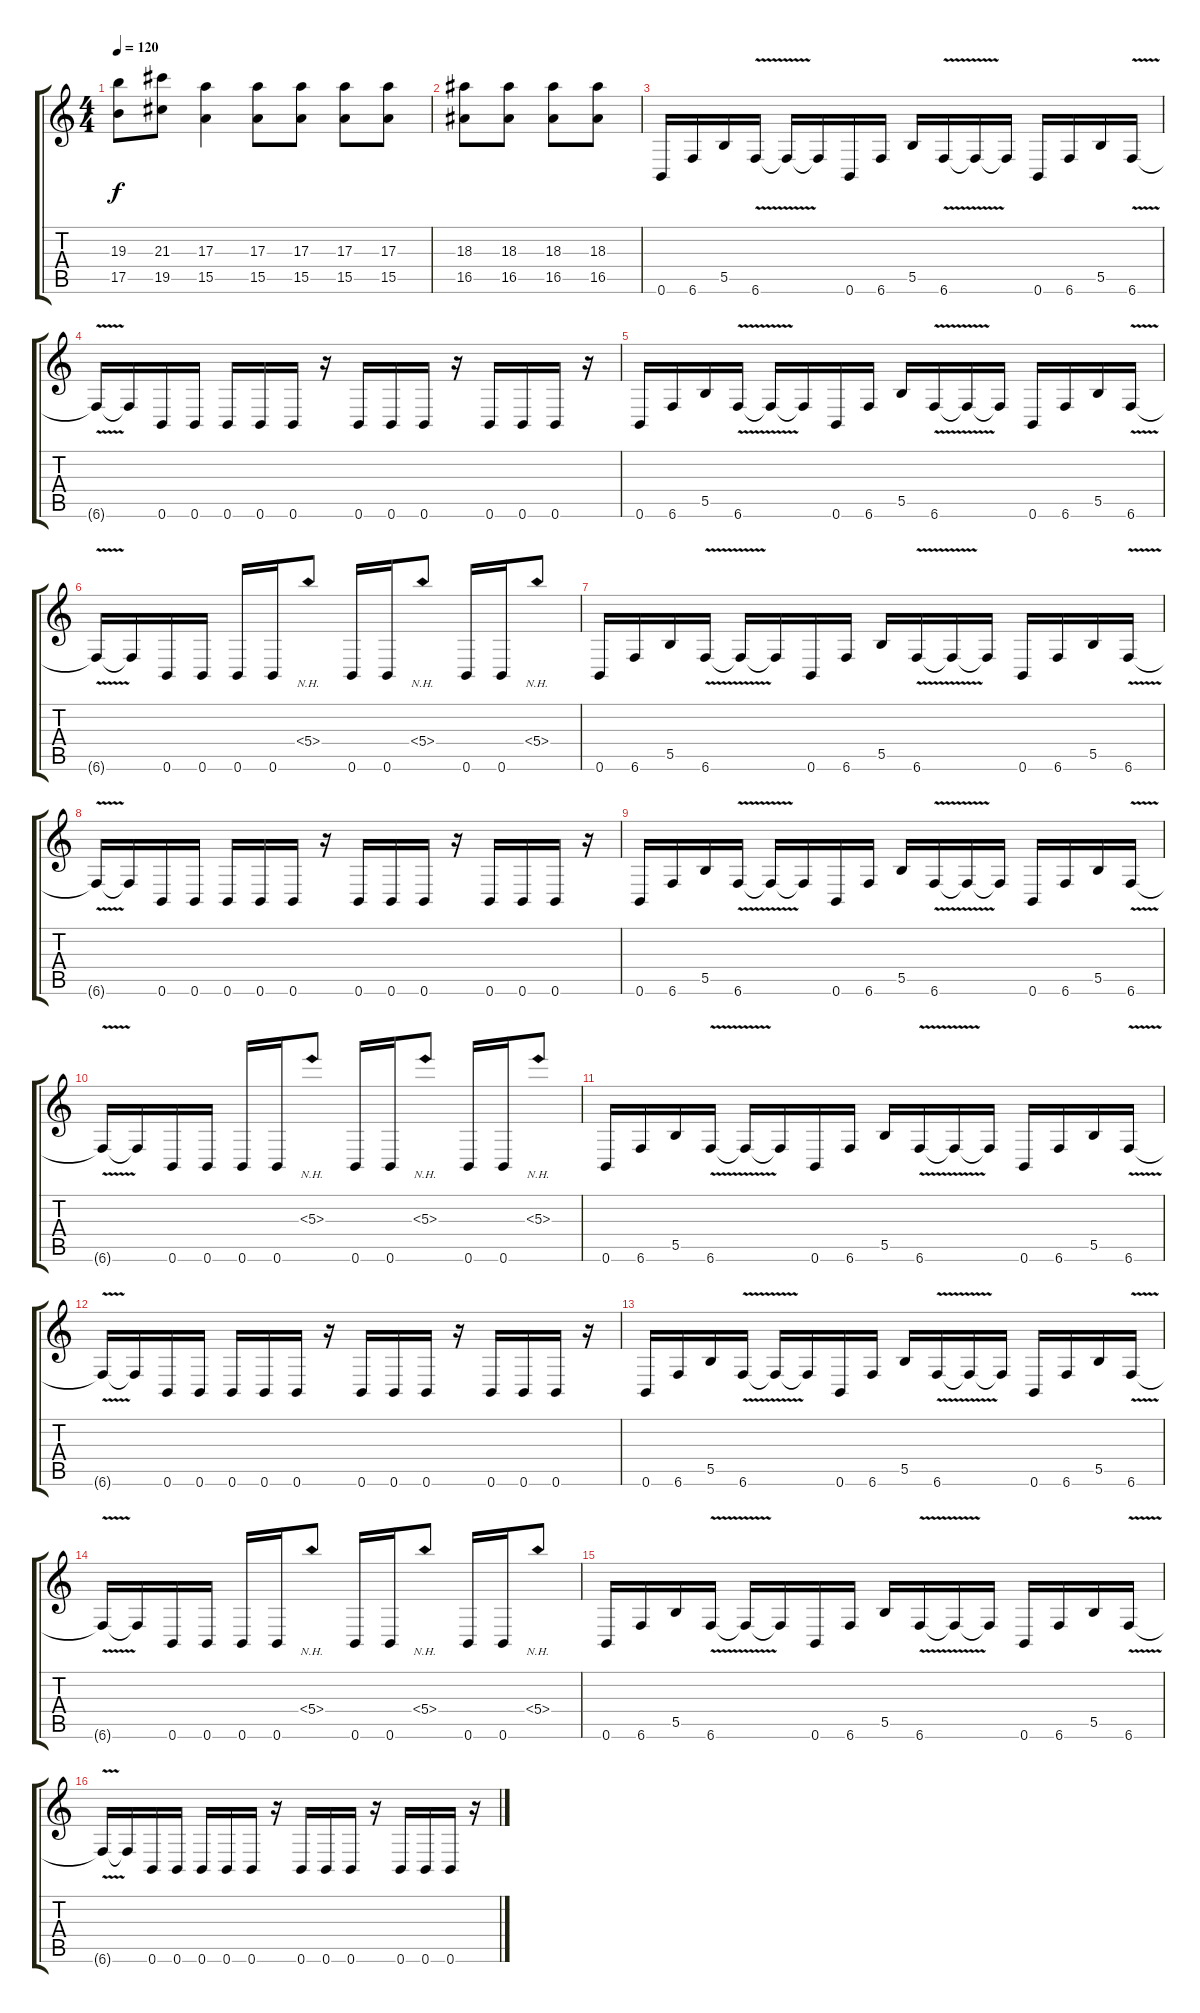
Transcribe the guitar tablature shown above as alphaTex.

\track ("  " "  ") {instrument overdrivenguitar}
\staff {score tabs}
\tuning (Db4 Ab3 E3 B2 Gb2 B1) {hide}
\ts (4 4)
\tempo 120
\clef g2
\ks c
(19.3{t} 17.5{t}).8{dy f} (21.3 19.5).8 (17.3 15.5).4 (17.3 15.5).8 (17.3 15.5).8 (17.3 15.5).8 (17.3 15.5).8 |
(18.3 16.5).8 (18.3 16.5).8 (18.3 16.5).8 (18.3 16.5).8 |
0.6.16 6.6.16 5.5.16 6.6{v}.16 6.6{t}.16 6.6{t}.16 0.6.16 6.6.16 5.5.16 6.6{v}.16 6.6{t}.16 6.6{t}.16 0.6.16 6.6.16 5.5.16 6.6{v}.16 |
6.6{t}.16 6.6{t}.16 0.6.16 0.6.16 0.6.16 0.6.16 0.6.16 r.16 0.6.16 0.6.16 0.6.16 r.16 0.6.16 0.6.16 0.6.16 r.16 |
0.6.16 6.6.16 5.5.16 6.6{v}.16 6.6{t}.16 6.6{t}.16 0.6.16 6.6.16 5.5.16 6.6{v}.16 6.6{t}.16 6.6{t}.16 0.6.16 6.6.16 5.5.16 6.6{v}.16 |
6.6{t}.16 6.6{t}.16 0.6.16 0.6.16 0.6.16 0.6.16 5.4{nh}.8 0.6.16 0.6.16 5.4{nh}.8 0.6.16 0.6.16 5.4{nh}.8 |
0.6.16 6.6.16 5.5.16 6.6{v}.16 6.6{t}.16 6.6{t}.16 0.6.16 6.6.16 5.5.16 6.6{v}.16 6.6{t}.16 6.6{t}.16 0.6.16 6.6.16 5.5.16 6.6{v}.16 |
6.6{t}.16 6.6{t}.16 0.6.16 0.6.16 0.6.16 0.6.16 0.6.16 r.16 0.6.16 0.6.16 0.6.16 r.16 0.6.16 0.6.16 0.6.16 r.16 |
0.6.16 6.6.16 5.5.16 6.6{v}.16 6.6{t}.16 6.6{t}.16 0.6.16 6.6.16 5.5.16 6.6{v}.16 6.6{t}.16 6.6{t}.16 0.6.16 6.6.16 5.5.16 6.6{v}.16 |
6.6{t}.16 6.6{t}.16 0.6.16 0.6.16 0.6.16 0.6.16 5.3{nh}.8 0.6.16 0.6.16 5.3{nh}.8 0.6.16 0.6.16 5.3{nh}.8 |
0.6.16 6.6.16 5.5.16 6.6{v}.16 6.6{t}.16 6.6{t}.16 0.6.16 6.6.16 5.5.16 6.6{v}.16 6.6{t}.16 6.6{t}.16 0.6.16 6.6.16 5.5.16 6.6{v}.16 |
6.6{t}.16 6.6{t}.16 0.6.16 0.6.16 0.6.16 0.6.16 0.6.16 r.16 0.6.16 0.6.16 0.6.16 r.16 0.6.16 0.6.16 0.6.16 r.16 |
0.6.16 6.6.16 5.5.16 6.6{v}.16 6.6{t}.16 6.6{t}.16 0.6.16 6.6.16 5.5.16 6.6{v}.16 6.6{t}.16 6.6{t}.16 0.6.16 6.6.16 5.5.16 6.6{v}.16 |
6.6{t}.16 6.6{t}.16 0.6.16 0.6.16 0.6.16 0.6.16 5.4{nh}.8 0.6.16 0.6.16 5.4{nh}.8 0.6.16 0.6.16 5.4{nh}.8 |
0.6.16 6.6.16 5.5.16 6.6{v}.16 6.6{t}.16 6.6{t}.16 0.6.16 6.6.16 5.5.16 6.6{v}.16 6.6{t}.16 6.6{t}.16 0.6.16 6.6.16 5.5.16 6.6{v}.16 |
6.6{t}.16 6.6{t}.16 0.6.16 0.6.16 0.6.16 0.6.16 0.6.16 r.16 0.6.16 0.6.16 0.6.16 r.16 0.6.16 0.6.16 0.6.16 r.16
